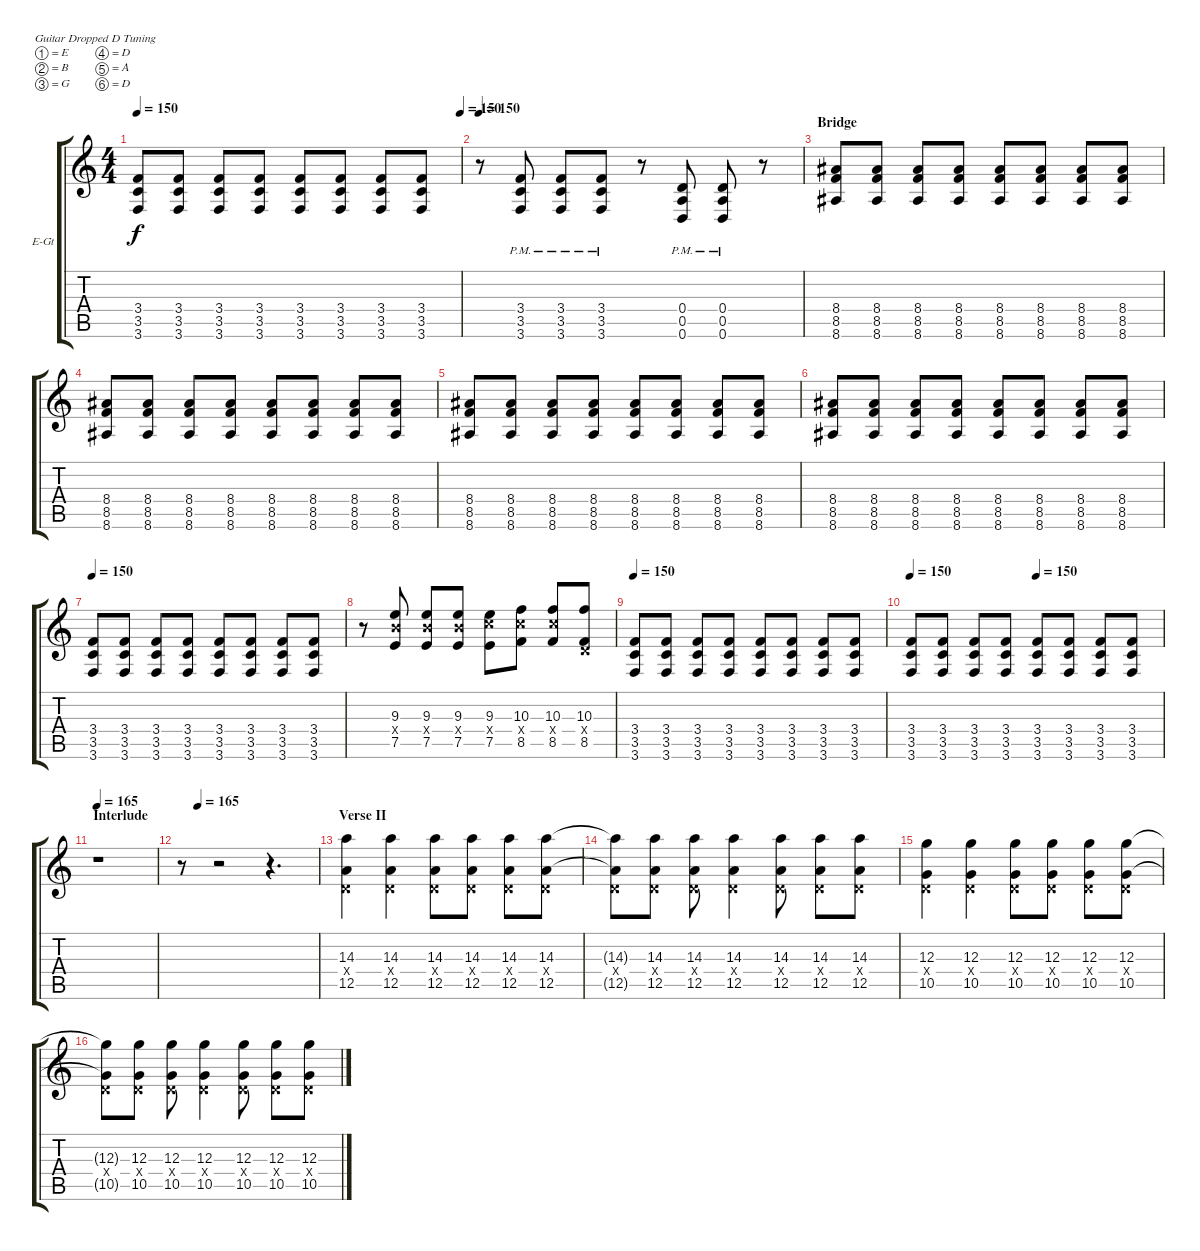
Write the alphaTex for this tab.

\bracketExtendMode groupsimilarinstruments
\firstSystemTrackNameOrientation horizontal
\otherSystemsTrackNameOrientation horizontal
\track ("Nick Miller" "E-Gt") {instrument distortionguitar}
\staff {score tabs}
\tuning (E4 B3 G3 D3 A2 D2)
\ts (4 4)
\tempo 150
\tempo (150 1)
\clef g2
\ks c
(3.4 3.5 3.6).8{dy f} (3.4 3.5 3.6).8 (3.4 3.5 3.6).8 (3.4 3.5 3.6).8 (3.4 3.5 3.6).8 (3.4 3.5 3.6).8 (3.4 3.5 3.6).8 (3.4 3.5 3.6).8 |
\tempo 150
r.8 (3.4{pm} 3.5{pm} 3.6{pm}).8 (3.4{pm} 3.5{pm} 3.6{pm}).8 (3.4{pm} 3.5{pm} 3.6{pm}).8 r.8 (0.4{pm} 0.5{pm} 0.6{pm}).8 (0.4{pm} 0.5{pm} 0.6{pm}).8 r.8 |
\section ("" "Bridge")
(8.4 8.5 8.6).8 (8.4 8.5 8.6).8 (8.4 8.5 8.6).8 (8.4 8.5 8.6).8 (8.4 8.5 8.6).8 (8.4 8.5 8.6).8 (8.4 8.5 8.6).8 (8.4 8.5 8.6).8 |
(8.4 8.5 8.6).8 (8.4 8.5 8.6).8 (8.4 8.5 8.6).8 (8.4 8.5 8.6).8 (8.4 8.5 8.6).8 (8.4 8.5 8.6).8 (8.4 8.5 8.6).8 (8.4 8.5 8.6).8 |
(8.4 8.5 8.6).8 (8.4 8.5 8.6).8 (8.4 8.5 8.6).8 (8.4 8.5 8.6).8 (8.4 8.5 8.6).8 (8.4 8.5 8.6).8 (8.4 8.5 8.6).8 (8.4 8.5 8.6).8 |
(8.4 8.5 8.6).8 (8.4 8.5 8.6).8 (8.4 8.5 8.6).8 (8.4 8.5 8.6).8 (8.4 8.5 8.6).8 (8.4 8.5 8.6).8 (8.4 8.5 8.6).8 (8.4 8.5 8.6).8 |
\tempo 150
(3.4 3.5 3.6).8 (3.4 3.5 3.6).8 (3.4 3.5 3.6).8 (3.4 3.5 3.6).8 (3.4 3.5 3.6).8 (3.4 3.5 3.6).8 (3.4 3.5 3.6).8 (3.4 3.5 3.6).8 |
r.8 (9.3 9.4{x} 7.5).8 (9.3 9.4{x} 7.5).8 (9.3 9.4{x} 7.5).8 (9.3 10.4{x} 7.5).8 (10.3 10.4{x} 8.5).8 (10.3 10.4{x} 8.5).8 (10.3 0.4{x} 8.5).8 |
\tempo 150
(3.4 3.5 3.6).8 (3.4 3.5 3.6).8 (3.4 3.5 3.6).8 (3.4 3.5 3.6).8 (3.4 3.5 3.6).8 (3.4 3.5 3.6).8 (3.4 3.5 3.6).8 (3.4 3.5 3.6).8 |
\tempo 150
\tempo (150 0.5)
(3.4 3.5 3.6).8 (3.4 3.5 3.6).8 (3.4 3.5 3.6).8 (3.4 3.5 3.6).8 (3.4 3.5 3.6).8 (3.4 3.5 3.6).8 (3.4 3.5 3.6).8 (3.4 3.5 3.6).8 |
\section ("" "Interlude")
\tempo 165
r.1 |
\tempo (165 0.125)
r.8 r.2 r.4{d} |
\section ("" "Verse II")
(14.3 12.5 0.4{x}).4 (14.3 12.5 0.4{x}).4 (14.3 12.5 0.4{x}).8 (14.3 12.5 0.4{x}).8 (14.3 12.5 0.4{x}).8 (14.3 12.5 0.4{x}).8 |
(14.3{t} 12.5{t} 0.4{x}).8 (14.3 12.5 0.4{x}).8 (14.3 12.5 0.4{x}).8 (14.3 12.5 0.4{x}).4 (14.3 12.5 0.4{x}).8 (14.3 12.5 0.4{x}).8 (14.3 12.5 0.4{x}).8 |
(12.3 10.5 0.4{x}).4 (12.3 10.5 0.4{x}).4 (12.3 10.5 0.4{x}).8 (12.3 10.5 0.4{x}).8 (12.3 10.5 0.4{x}).8 (12.3 10.5 0.4{x}).8 |
(12.3{t} 10.5{t} 0.4{x}).8 (12.3 10.5 0.4{x}).8 (12.3 10.5 0.4{x}).8 (12.3 10.5 0.4{x}).4 (12.3 10.5 0.4{x}).8 (12.3 10.5 0.4{x}).8 (12.3 10.5 0.4{x}).8
